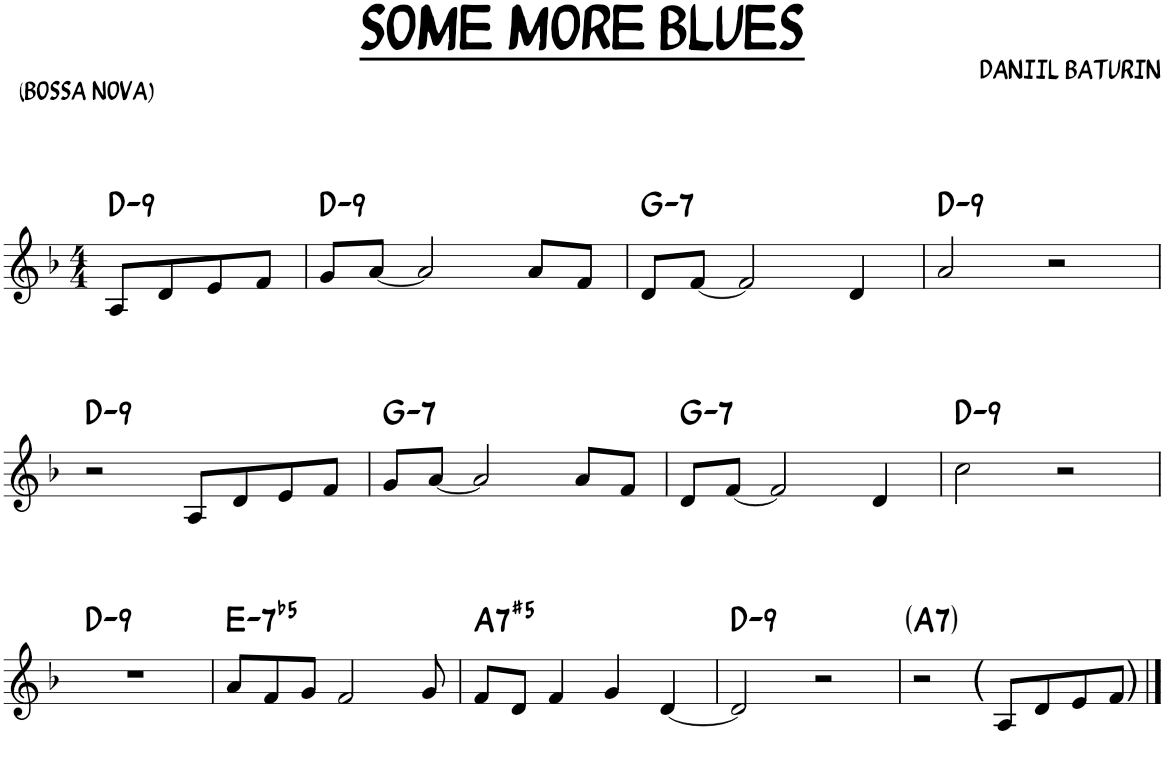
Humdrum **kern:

**kern	**harte
*part1	*part1
*staff1	*
*I"Piano	*
*I'Pno.	*
*clefG2	*
*k[b-]	*
*M4/4	*
=1	=1
!LO:TX:a:t=(BOSSA NOVA)	!LO:H:kt=9
8A/L	D:min9
8d/	.
8e/	.
8f/J	.
=2	=2
!	!LO:H:kt=9
8g/L	D:min9
[8a/J	.
2a/]	.
8a/L	.
8f/J	.
=3	=3
!	!LO:H:kt=7
8d/L	G:min7
[8f/J	.
2f/]	.
4d/	.
=4	=4
!	!LO:H:kt=9
2a/	D:min9
2r	.
!!LO:LB:g=z
=5	=5
!	!LO:H:kt=9
2r	D:min9
8A/L	.
8d/	.
8e/	.
8f/J	.
=6	=6
!	!LO:H:kt=7
8g/L	G:min7
[8a/J	.
2a/]	.
8a/L	.
8f/J	.
=7	=7
!	!LO:H:kt=7
8d/L	G:min7
[8f/J	.
2f/]	.
4d/	.
=8	=8
!	!LO:H:kt=9
2cc\	D:min9
2r	.
!!LO:LB:g=z
=9	=9
!	!LO:H:kt=9
1r	D:min9
=10	=10
!	!LO:H:kt=-7b5
8a/L	E:hdim7
8f/	.
8g/J	.
2f/	.
8g/	.
=11	=11
!	!LO:H:kt=7
8f/L	A:(3,#5,b7)
8d/J	.
4f/	.
4g/	.
[4d/	.
=12	=12
!	!LO:H:kt=9
2d/]	D:min9
2r	.
=13	=13
!	!LO:H:kt=7
2r	A:7
8A/L	.
8d/	.
8e/	.
8f/J	.
==	==
*-	*-
